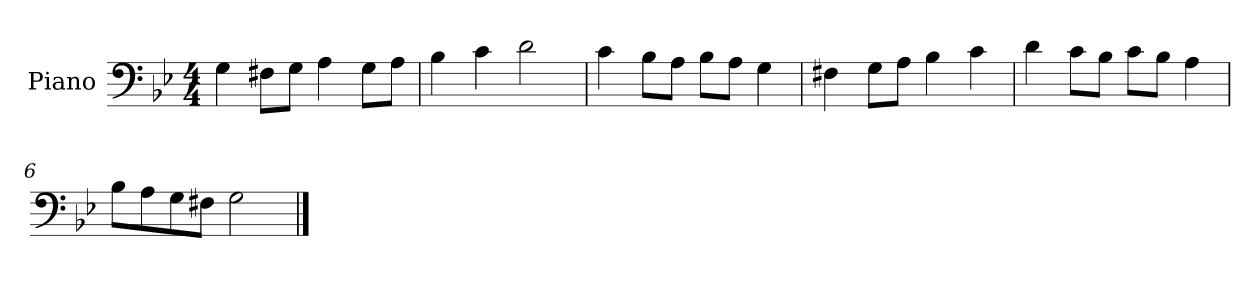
**kern
*part1
*staff1
*I"Piano
*I'Pno
*clefF4
*k[b-e-]
*g:
*M4/4
=1
4G\
8F#X\L
8G\J
4A\
8G\L
8A\J
=2
4B-\
4c\
2d\
=3
4c\
8B-\L
8A\J
8B-\L
8A\J
4G\
=4
4F#X\
8G\L
8A\J
4B-\
4c\
=5
4d\
8c\L
8B-\J
8c\L
8B-\J
4A\
=6
8B-\L
8A\
8G\
8F#X\J
2G\
==
*-
